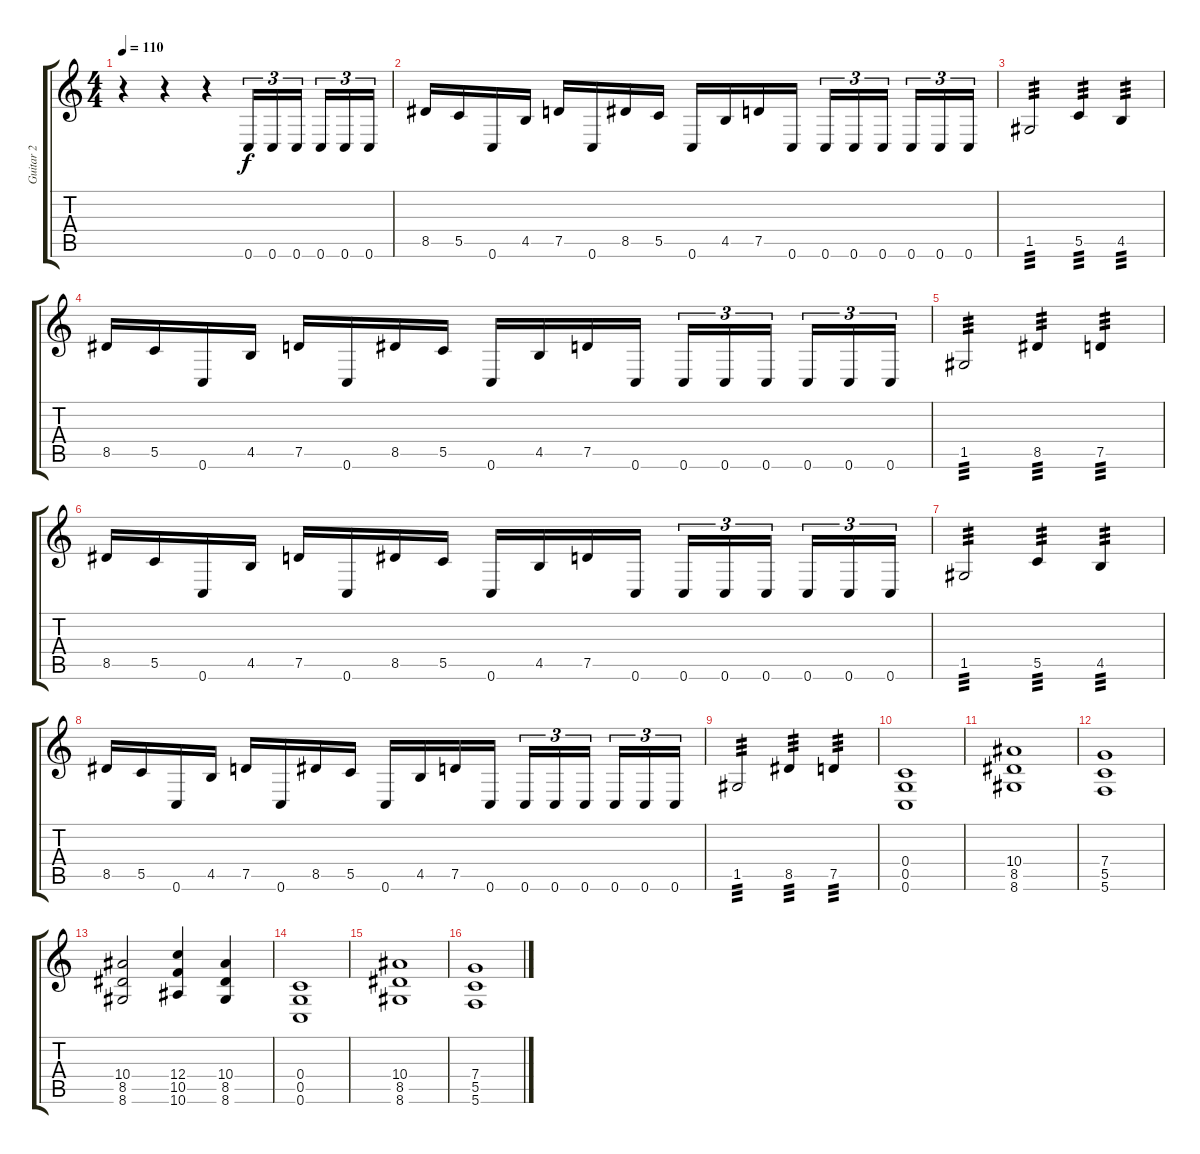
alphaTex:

\track ("Guitar 2" "Guitar 2") {instrument distortionguitar}
\staff {score tabs}
\tuning (D4 A3 F3 C3 G2 C2) {hide}
\ts (4 4)
\tempo 110
\clef g2
\ks c
r.4{dy f instrument distortionguitar} r.4 r.4 0.6.16{tu (3 2)} 0.6.16{tu (3 2)} 0.6.16{tu (3 2)} 0.6.16{tu (3 2)} 0.6.16{tu (3 2)} 0.6.16{tu (3 2)} |
8.5.16 5.5.16 0.6.16 4.5.16 7.5.16 0.6.16 8.5.16 5.5.16 0.6.16 4.5.16 7.5.16 0.6.16 0.6.16{tu (3 2)} 0.6.16{tu (3 2)} 0.6.16{tu (3 2)} 0.6.16{tu (3 2)} 0.6.16{tu (3 2)} 0.6.16{tu (3 2)} |
1.5.2{tp 3} 5.5.4{tp 3} 4.5.4{tp 3} |
8.5.16 5.5.16 0.6.16 4.5.16 7.5.16 0.6.16 8.5.16 5.5.16 0.6.16 4.5.16 7.5.16 0.6.16 0.6.16{tu (3 2)} 0.6.16{tu (3 2)} 0.6.16{tu (3 2)} 0.6.16{tu (3 2)} 0.6.16{tu (3 2)} 0.6.16{tu (3 2)} |
1.5.2{tp 3} 8.5.4{tp 3} 7.5.4{tp 3} |
8.5.16 5.5.16 0.6.16 4.5.16 7.5.16 0.6.16 8.5.16 5.5.16 0.6.16 4.5.16 7.5.16 0.6.16 0.6.16{tu (3 2)} 0.6.16{tu (3 2)} 0.6.16{tu (3 2)} 0.6.16{tu (3 2)} 0.6.16{tu (3 2)} 0.6.16{tu (3 2)} |
1.5.2{tp 3} 5.5.4{tp 3} 4.5.4{tp 3} |
8.5.16 5.5.16 0.6.16 4.5.16 7.5.16 0.6.16 8.5.16 5.5.16 0.6.16 4.5.16 7.5.16 0.6.16 0.6.16{tu (3 2)} 0.6.16{tu (3 2)} 0.6.16{tu (3 2)} 0.6.16{tu (3 2)} 0.6.16{tu (3 2)} 0.6.16{tu (3 2)} |
1.5.2{tp 3} 8.5.4{tp 3} 7.5.4{tp 3} |
(0.4 0.5 0.6).1 |
(10.4 8.5 8.6).1 |
(7.4 5.5 5.6).1 |
(10.4 8.5 8.6).2 (12.4 10.5 10.6).4 (10.4 8.5 8.6).4 |
(0.4 0.5 0.6).1 |
(10.4 8.5 8.6).1 |
(7.4 5.5 5.6).1
